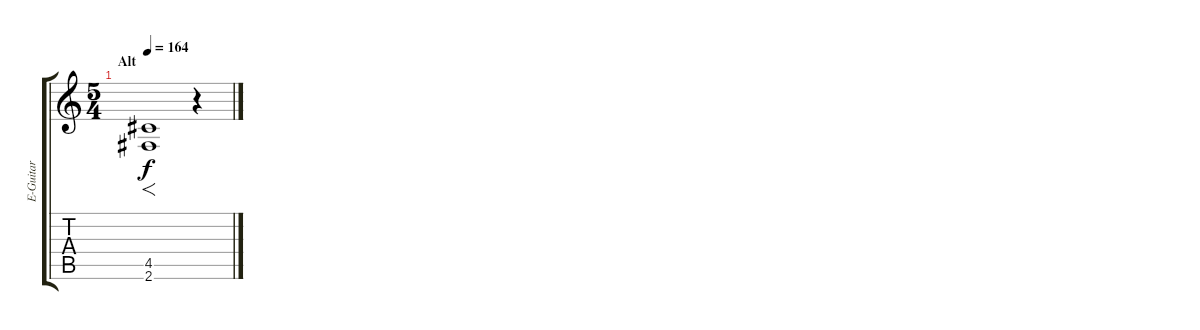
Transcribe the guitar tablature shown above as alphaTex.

\track ("E-Guitar" "E-Guitar") {instrument distortionguitar}
\staff {score tabs}
\tuning (E4 B3 G3 D3 A2 E2) {hide}
\ts (5 4)
\section ("" "Alt")
\tempo 164
\clef g2
\ks c
(4.5 2.6).1{f dy f} r.4
